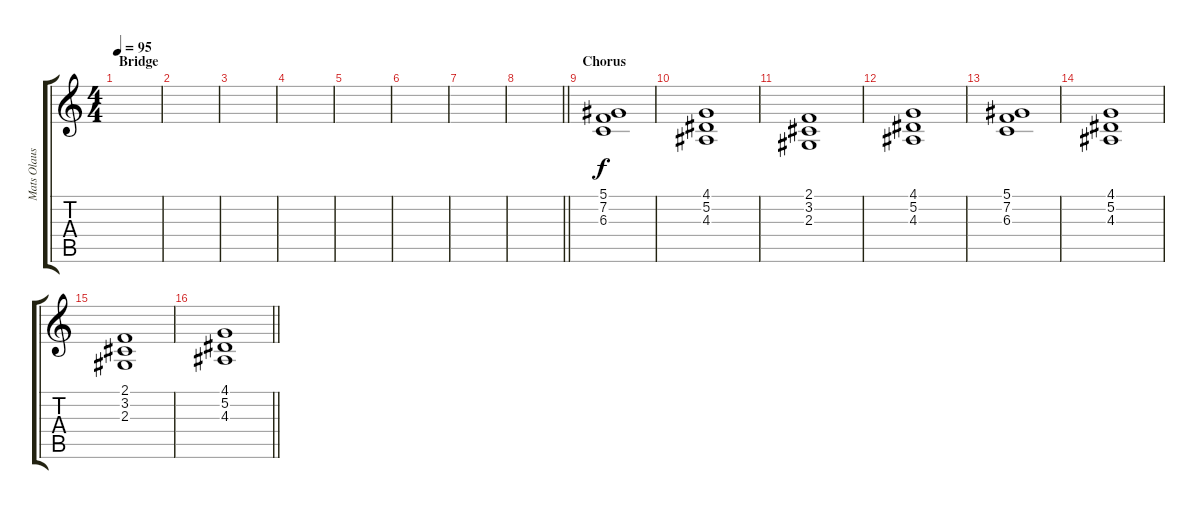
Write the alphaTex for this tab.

\track ("Mats Olausson" "Mats Olaus") {instrument electricgrandpiano}
\staff {score tabs}
\tuning (Eb4 Bb3 Gb3 Db3 Ab2 Eb2) {hide}
\ts (4 4)
\section ("" "Bridge")
\tempo 95
\clef g2
\ks c
|
|
|
|
|
|
|
\barLineRight lightlight
|
\section ("" "Chorus")
(5.1 7.2 6.3).1 |
(4.1 5.2 4.3).1 |
(2.1 3.2 2.3).1 |
(4.1 5.2 4.3).1 |
(5.1 7.2 6.3).1 |
(4.1 5.2 4.3).1 |
(2.1 3.2 2.3).1 |
\barLineRight lightlight
(4.1 5.2 4.3).1
